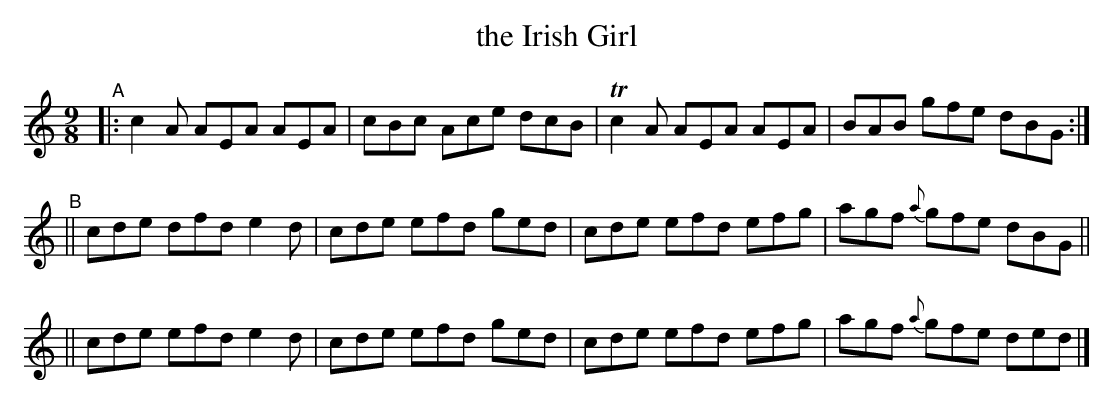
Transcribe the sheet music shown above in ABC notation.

X:1
T: the Irish Girl
M: 9/8
L: 1/8
K: Am	% Note: A major in MoI, A minor in DMoI
"^A"\
|: c2A AEA AEA | cBc Ace dcB | Tc2A AEA AEA | BAB gfe dBG :|
"^B"\
|| cde dfd e2d | cde efd ged | cde efd efg | agf {a}gfe dBG ||
|| cde efd e2d | cde efd ged | cde efd efg | agf {a}gfe ded |]
